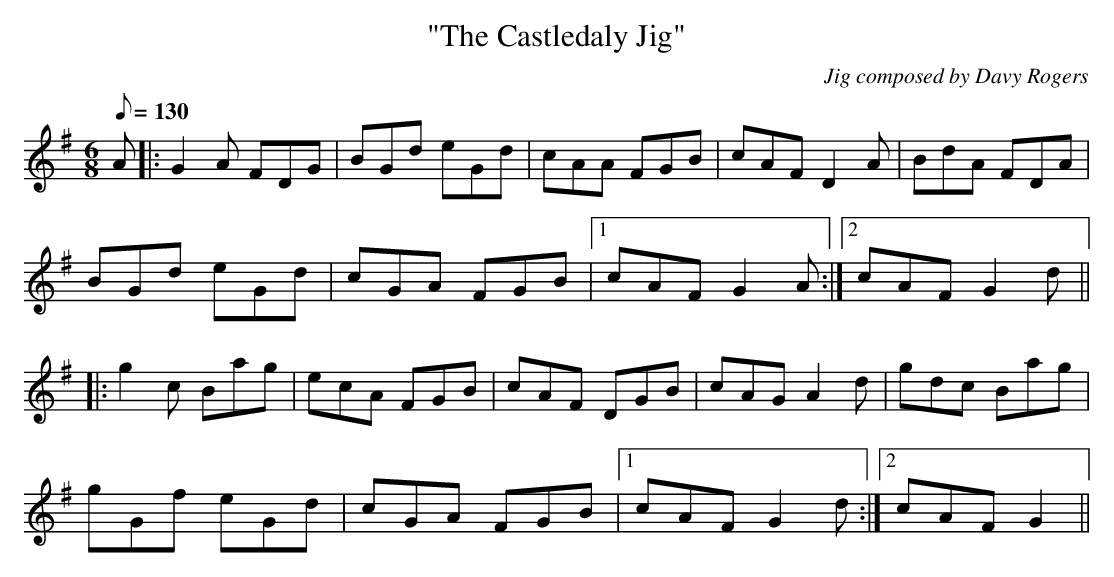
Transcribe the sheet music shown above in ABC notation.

X:1
T:"The Castledaly Jig"
C:Jig composed by Davy Rogers
L:1/8
Q:130
M:6/8
K:G
A |: G2A FDG | BGd eGd | cAA FGB | cAF D2A | BdA FDA |
BGd eGd | cGA FGB |1 cAF G2A :|2 cAF G2d ||:
g2c Bag | ecA FGB | cAF DGB | cAG A2d | gdc Bag |
gGf eGd | cGA FGB |1 cAF G2d :|2 cAF G2 ||
